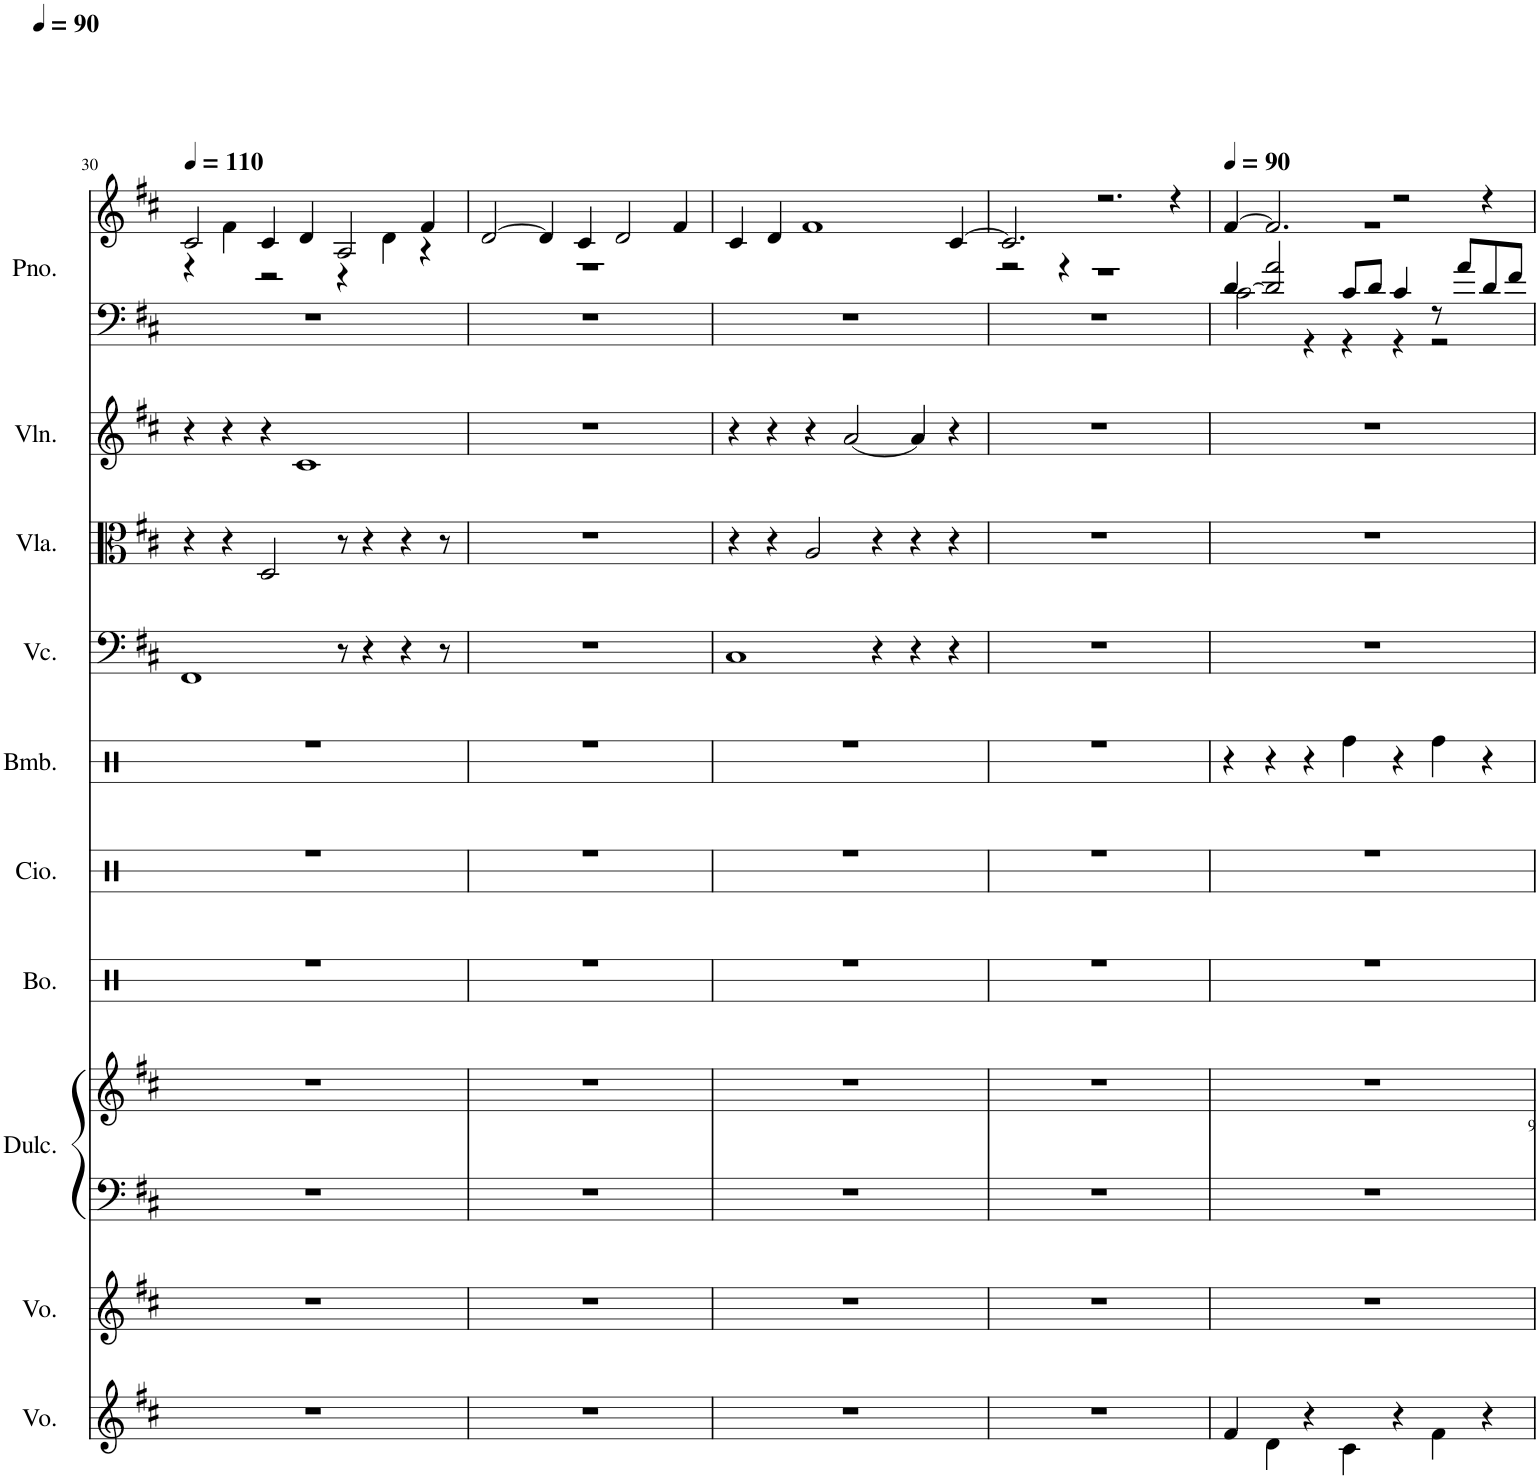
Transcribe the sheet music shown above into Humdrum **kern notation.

**kern	**kern	**kern	**kern	**kern	**kern	**kern	**kern	**kern	**kern	**kern	**kern
*part10	*part9	*part8	*part8	*part7	*part6	*part5	*part4	*part3	*part2	*part1	*part1
*staff12	*staff11	*staff10	*staff9	*staff8	*staff7	*staff6	*staff5	*staff4	*staff3	*staff2	*staff1
*I"Voz	*I"Voz	*I"Dulcémele	*	*I"Bongos	*I"Congas	*I"Bombo	*I"Violonchelo	*I"Viola	*I"Violín	*I"Piano	*
*I'Vo.	*I'Vo.	*I'Dulc.	*	*I'Bo.	*	*I'Bmb.	*I'Vc.	*I'Vla.	*I'Vln.	*I'Pno.	*
!!LO:PB:g=z
*clefG2	*clefG2	*clefF4	*clefG2	*clefX	*clefX	*clefX	*clefF4	*clefC3	*clefG2	*clefF4	*clefG2
*k[f#c#]	*k[f#c#]	*k[f#c#]	*k[f#c#]	*k[]	*k[]	*k[]	*k[f#c#]	*k[f#c#]	*k[f#c#]	*k[f#c#]	*k[f#c#]
*M7/4	*M7/4	*M7/4	*M7/4	*M7/4	*M7/4	*M7/4	*M7/4	*M7/4	*M7/4	*M7/4	*M7/4
*MM90	*MM90	*MM90	*MM90	*MM90	*MM90	*MM90	*MM90	*MM90	*MM90	*MM90	*MM110
=30	=30	=30	=30	=30	=30	=30	=30	=30	=30	=30	=30
*	*	*	*	*	*	*	*	*	*	*	*^
1..r	1..r	1..r	1..r	1..r	1..r	1..r	1FF#	4r	4r	1..r	2c#/	4r
.	.	.	.	.	.	.	.	4r	4r	.	.	4f#\
.	.	.	.	.	.	.	.	2D/	4r	.	4c#/	2r
.	.	.	.	.	.	.	.	.	1c#	.	4d/	.
.	.	.	.	.	.	.	8r	8r	.	.	2A/	4r
.	.	.	.	.	.	.	4r	4r	.	.	.	.
.	.	.	.	.	.	.	.	.	.	.	.	4d\
.	.	.	.	.	.	.	4r	4r	.	.	.	.
.	.	.	.	.	.	.	.	.	.	.	4f#/	4r
.	.	.	.	.	.	.	8r	8r	.	.	.	.
=31	=31	=31	=31	=31	=31	=31	=31	=31	=31	=31	=31	=31
1..r	1..r	1..r	1..r	1..r	1..r	1..r	1..r	1..r	1..r	1..r	[2d/	1..r
.	.	.	.	.	.	.	.	.	.	.	4d/]	.
.	.	.	.	.	.	.	.	.	.	.	4c#/	.
.	.	.	.	.	.	.	.	.	.	.	2d/	.
.	.	.	.	.	.	.	.	.	.	.	4f#/	.
*	*	*	*	*	*	*	*	*	*	*	*v	*v
=32	=32	=32	=32	=32	=32	=32	=32	=32	=32	=32	=32
1..r	1..r	1..r	1..r	1..r	1..r	1..r	1C#	4r	4r	1..r	4c#/
.	.	.	.	.	.	.	.	4r	4r	.	4d/
.	.	.	.	.	.	.	.	2A/	4r	.	1f#
.	.	.	.	.	.	.	.	.	[2a/	.	.
.	.	.	.	.	.	.	4r	4r	.	.	.
.	.	.	.	.	.	.	4r	4r	4a/]	.	.
.	.	.	.	.	.	.	4r	4r	4r	.	[4c#/
=33	=33	=33	=33	=33	=33	=33	=33	=33	=33	=33	=33
*	*	*	*	*	*	*	*	*	*	*	*^
1..r	1..r	1..r	1..r	1..r	1..r	1..r	1..r	1..r	1..r	1..r	2.c#/]	2r
.	.	.	.	.	.	.	.	.	.	.	.	4r
.	.	.	.	.	.	.	.	.	.	.	2.r	1r
.	.	.	.	.	.	.	.	.	.	.	4r	.
=34	=34	=34	=34	=34	=34	=34	=34	=34	=34	=34	=34	=34
*	*	*	*	*	*	*	*	*	*	*	*MM90	*
*	*	*	*	*	*	*	*	*	*	*^	*	*
4f#/	1..r	1..r	1..r	1..r	1..r	4r	1..r	1..r	1..r	[4d/	2c#\	[4f#/	1..r
4d\	.	.	.	.	.	4r	.	.	.	2d/] 2a/	.	2.f#/]	.
4r	.	.	.	.	.	4r	.	.	.	.	4r	.	.
4c#\	.	.	.	.	.	4Rdd\	.	.	.	8c#/L	4r	.	.
.	.	.	.	.	.	.	.	.	.	8d/J	.	.	.
4r	.	.	.	.	.	4r	.	.	.	4c#/	4r	2r	.
4f#\	.	.	.	.	.	4Rdd\	.	.	.	8r	2r	.	.
.	.	.	.	.	.	.	.	.	.	8a/L	.	.	.
4r	.	.	.	.	.	4r	.	.	.	8d/	.	4r	.
.	.	.	.	.	.	.	.	.	.	8f#/J	.	.	.
*	*	*	*	*	*	*	*	*	*	*v	*v	*	*
*	*	*	*	*	*	*	*	*	*	*	*v	*v
=	=	=	=	=	=	=	=	=	=	=	=
*-	*-	*-	*-	*-	*-	*-	*-	*-	*-	*-	*-
